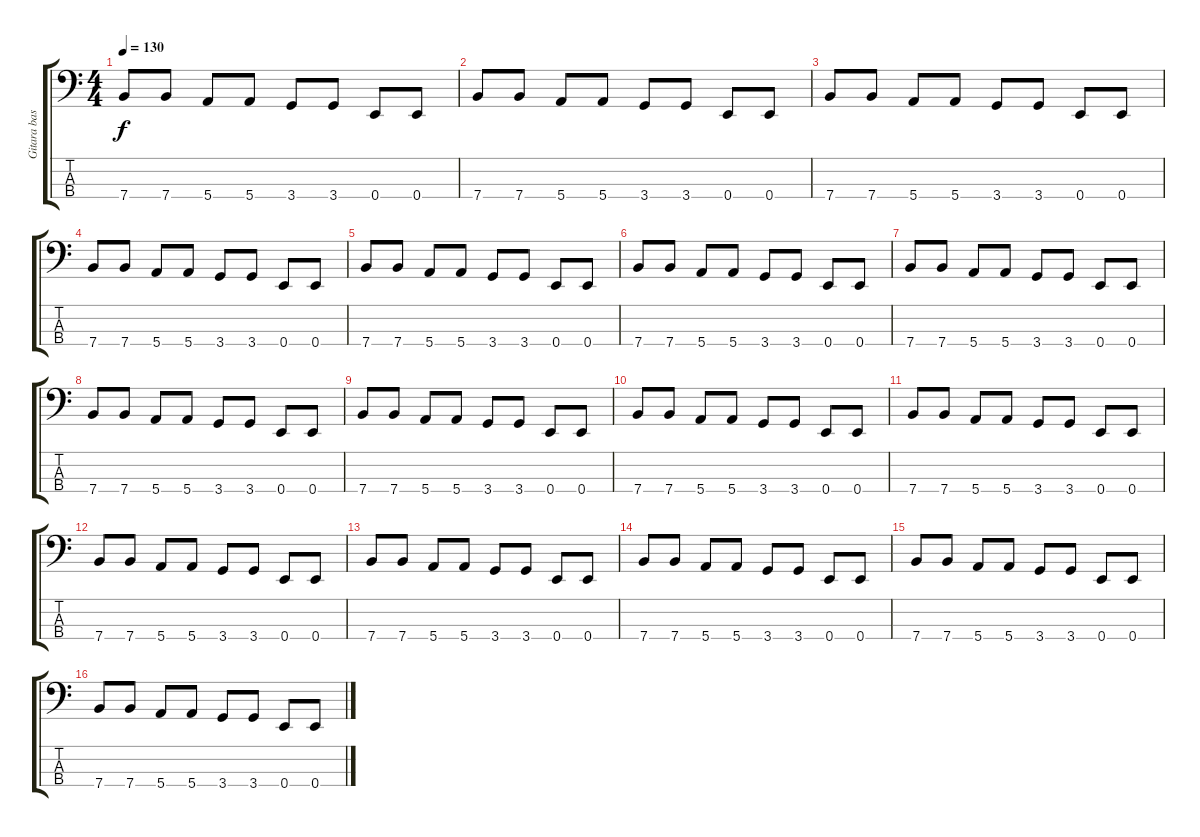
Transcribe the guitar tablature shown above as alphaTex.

\track ("Gitara basowa" "Gitara bas") {instrument electricbassfinger}
\staff {score tabs}
\tuning (G2 D2 A1 E1) {hide}
\ts (4 4)
\tempo 130
\clef f4
\ks c
7.4.8{dy f} 7.4.8 5.4.8 5.4.8 3.4.8 3.4.8 0.4.8 0.4.8 |
7.4.8 7.4.8 5.4.8 5.4.8 3.4.8 3.4.8 0.4.8 0.4.8 |
7.4.8 7.4.8 5.4.8 5.4.8 3.4.8 3.4.8 0.4.8 0.4.8 |
7.4.8 7.4.8 5.4.8 5.4.8 3.4.8 3.4.8 0.4.8 0.4.8 |
7.4.8 7.4.8 5.4.8 5.4.8 3.4.8 3.4.8 0.4.8 0.4.8 |
7.4.8 7.4.8 5.4.8 5.4.8 3.4.8 3.4.8 0.4.8 0.4.8 |
7.4.8 7.4.8 5.4.8 5.4.8 3.4.8 3.4.8 0.4.8 0.4.8 |
7.4.8 7.4.8 5.4.8 5.4.8 3.4.8 3.4.8 0.4.8 0.4.8 |
7.4.8 7.4.8 5.4.8 5.4.8 3.4.8 3.4.8 0.4.8 0.4.8 |
7.4.8 7.4.8 5.4.8 5.4.8 3.4.8 3.4.8 0.4.8 0.4.8 |
7.4.8 7.4.8 5.4.8 5.4.8 3.4.8 3.4.8 0.4.8 0.4.8 |
7.4.8 7.4.8 5.4.8 5.4.8 3.4.8 3.4.8 0.4.8 0.4.8 |
7.4.8 7.4.8 5.4.8 5.4.8 3.4.8 3.4.8 0.4.8 0.4.8 |
7.4.8 7.4.8 5.4.8 5.4.8 3.4.8 3.4.8 0.4.8 0.4.8 |
7.4.8 7.4.8 5.4.8 5.4.8 3.4.8 3.4.8 0.4.8 0.4.8 |
7.4.8 7.4.8 5.4.8 5.4.8 3.4.8 3.4.8 0.4.8 0.4.8
